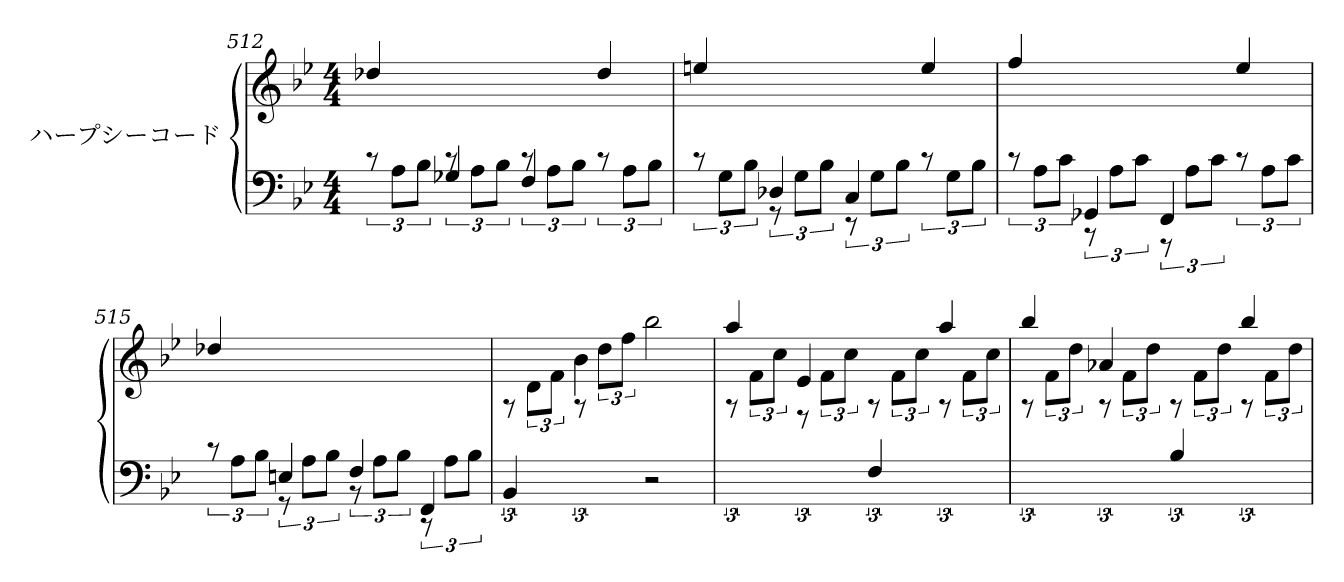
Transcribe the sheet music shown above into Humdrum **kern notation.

**kern	**kern
*part1	*part1
*staff2	*staff1
*I"ハープシーコード	*
!!LO:LB:g=z
*clefF4	*clefG2
*k[b-e-]	*k[b-e-]
*M4/4	*M4/4
=512	=512
*^	*
4ryy	12rc	4dd-X/
.	12A\L	.
.	12B-\J	.
4G-X/	12rc	2ryy
.	12A\L	.
.	12B-\J	.
4F/	12rc	.
.	12A\L	.
.	12B-\J	.
4ryy	12rc	4dd-/
.	12A\L	.
.	12B-\J	.
=513	=513	=513
4ryy	12rc	4een/
.	12G\L	.
.	12B-\J	.
4D-X/	12rGG	2ryy
.	12G\L	.
.	12B-\J	.
4C/	12rEE	.
.	12G\L	.
.	12B-\J	.
4ryy	12rc	4ee/
.	12G\L	.
.	12B-\J	.
=514	=514	=514
4ryy	12rc	4ff/
.	12A\L	.
.	12c\J	.
4GG-X/	12rCC	2ryy
.	12A\L	.
.	12c\J	.
4FF/	12rAAA	.
.	12A\L	.
.	12c\J	.
4ryy	12rc	4ee-/
.	12A\L	.
.	12c\J	.
!!LO:LB:g=z
=515	=515	=515
4ryy	12rc	4dd-X/
.	12A\L	.
.	12B-\J	.
4En/	12rGG	2.ryy
.	12A\L	.
.	12B-\J	.
4F/	12rBB	.
.	12A\L	.
.	12B-\J	.
4FF/	12rCC	.
.	12A\L	.
.	12B-\J	.
=516	=516	=516
*	*	*^
4BB-/	12rdd	4ryy	12ryy
.	6ryy	.	12d\L
.	.	.	12f\J
2.ryy	12rdd	4b-\	12ryy
.	6ryy	.	12dd\L
.	.	.	12ff\J
.	2r	2bb-\	2ryy
=517	=517	=517	=517
2ryy	12rdd	4aa/	12ryy
.	6ryy	.	12f\L
.	.	.	12cc\J
.	12rb	4e-/	12ryy
.	6ryy	.	12f\L
.	.	.	12cc\J
4F/	12rdd	4ryy	12ryy
.	6ryy	.	12f\L
.	.	.	12cc\J
6ryy	12rdd	4aa/	12ryy
.	6ryy	.	12f\L
12ryy	.	.	12cc\J
=518	=518	=518	=518
2ryy	12rdd	4bb-/	12ryy
.	6ryy	.	12f\L
.	.	.	12dd\J
.	12rdd	4a-X/	12ryy
.	6ryy	.	12f\L
.	.	.	12dd\J
4B-/	12rdd	4ryy	12ryy
.	6ryy	.	12f\L
.	.	.	12dd\J
6ryy	12rdd	4bb-/	12ryy
.	6ryy	.	12f\L
12ryy	.	.	12dd\J
*v	*v	*	*
*	*v	*v
=	=
*-	*-
